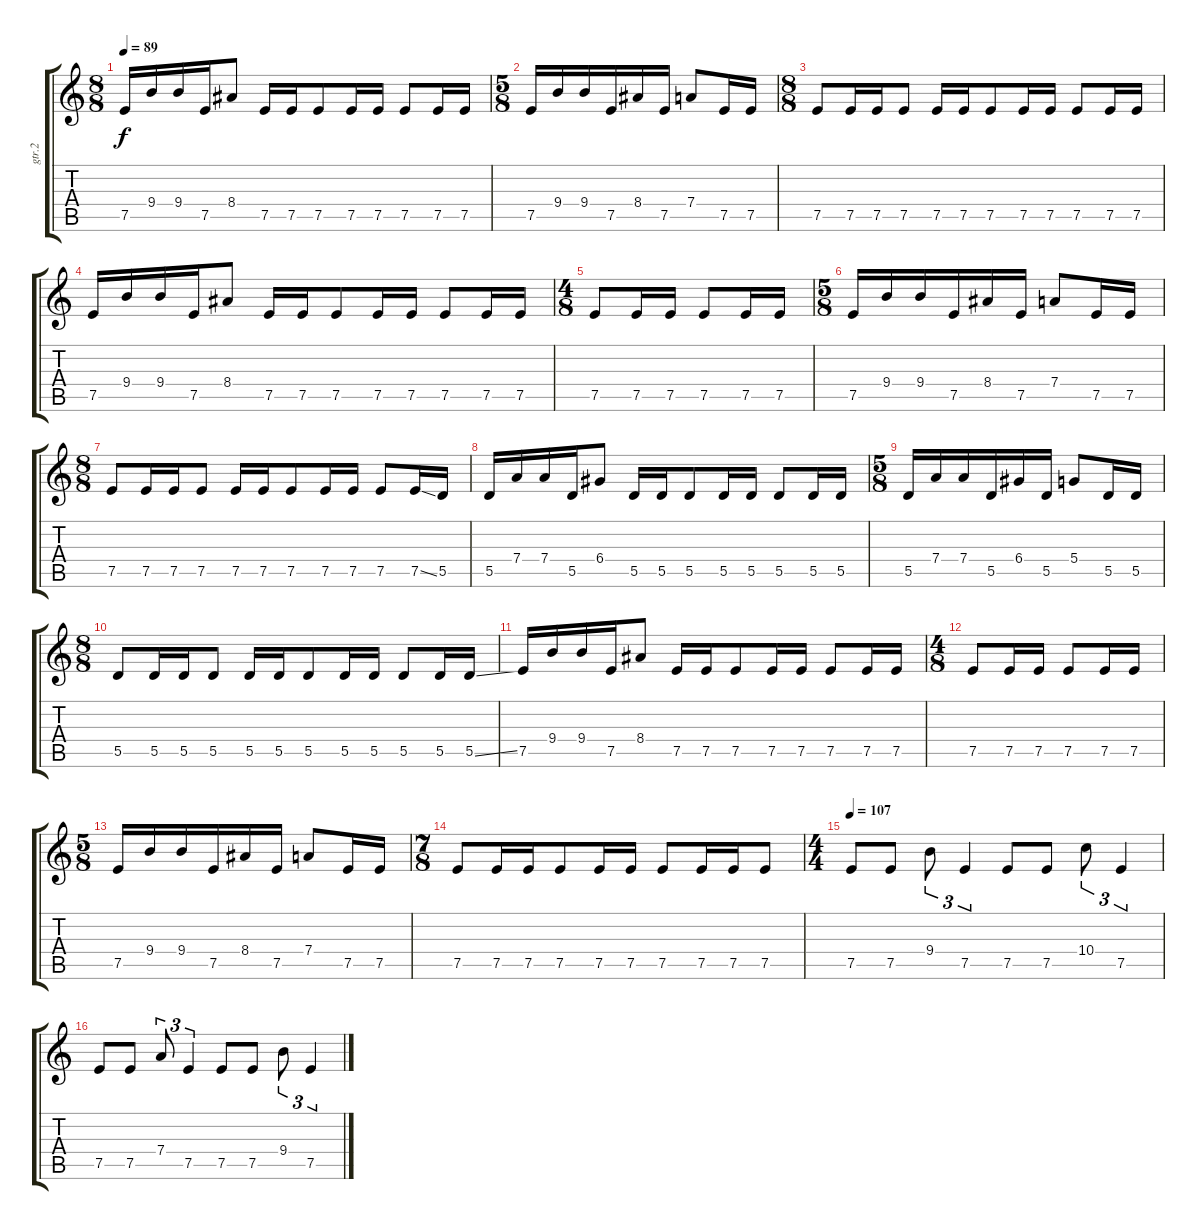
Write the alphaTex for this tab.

\track ("gtr.2" "gtr.2") {instrument acousticguitarsteel}
\staff {score tabs}
\tuning (E4 B3 G3 D3 A2 E2) {hide}
\ts (8 8)
\tempo 89
\clef g2
\ks c
7.5.16{dy f} 9.4.16 9.4.16 7.5.16 8.4.8 7.5.16 7.5.16 7.5.8 7.5.16 7.5.16 7.5.8 7.5.16 7.5.16 |
\ts (5 8)
7.5.16 9.4.16 9.4.16 7.5.16 8.4.16 7.5.16 7.4.8 7.5.16 7.5.16 |
\ts (8 8)
7.5.8 7.5.16 7.5.16 7.5.8 7.5.16 7.5.16 7.5.8 7.5.16 7.5.16 7.5.8 7.5.16 7.5.16 |
7.5.16 9.4.16 9.4.16 7.5.16 8.4.8 7.5.16 7.5.16 7.5.8 7.5.16 7.5.16 7.5.8 7.5.16 7.5.16 |
\ts (4 8)
7.5.8 7.5.16 7.5.16 7.5.8 7.5.16 7.5.16 |
\ts (5 8)
7.5.16 9.4.16 9.4.16 7.5.16 8.4.16 7.5.16 7.4.8 7.5.16 7.5.16 |
\ts (8 8)
7.5.8 7.5.16 7.5.16 7.5.8 7.5.16 7.5.16 7.5.8 7.5.16 7.5.16 7.5.8 7.5{ss}.16 5.5.16 |
5.5.16 7.4.16 7.4.16 5.5.16 6.4.8 5.5.16 5.5.16 5.5.8 5.5.16 5.5.16 5.5.8 5.5.16 5.5.16 |
\ts (5 8)
5.5.16 7.4.16 7.4.16 5.5.16 6.4.16 5.5.16 5.4.8 5.5.16 5.5.16 |
\ts (8 8)
5.5.8 5.5.16 5.5.16 5.5.8 5.5.16 5.5.16 5.5.8 5.5.16 5.5.16 5.5.8 5.5.16 5.5{ss}.16 |
7.5.16 9.4.16 9.4.16 7.5.16 8.4.8 7.5.16 7.5.16 7.5.8 7.5.16 7.5.16 7.5.8 7.5.16 7.5.16 |
\ts (4 8)
7.5.8 7.5.16 7.5.16 7.5.8 7.5.16 7.5.16 |
\ts (5 8)
7.5.16 9.4.16 9.4.16 7.5.16 8.4.16 7.5.16 7.4.8 7.5.16 7.5.16 |
\ts (7 8)
7.5.8 7.5.16 7.5.16 7.5.8 7.5.16 7.5.16 7.5.8 7.5.16 7.5.16 7.5.8 |
\ts (4 4)
\tempo 107
7.5.8 7.5.8 9.4.8{tu (3 2)} 7.5.4{tu (3 2)} 7.5.8 7.5.8 10.4.8{tu (3 2)} 7.5.4{tu (3 2)} |
7.5.8 7.5.8 7.4.8{tu (3 2)} 7.5.4{tu (3 2)} 7.5.8 7.5.8 9.4.8{tu (3 2)} 7.5.4{tu (3 2)}
